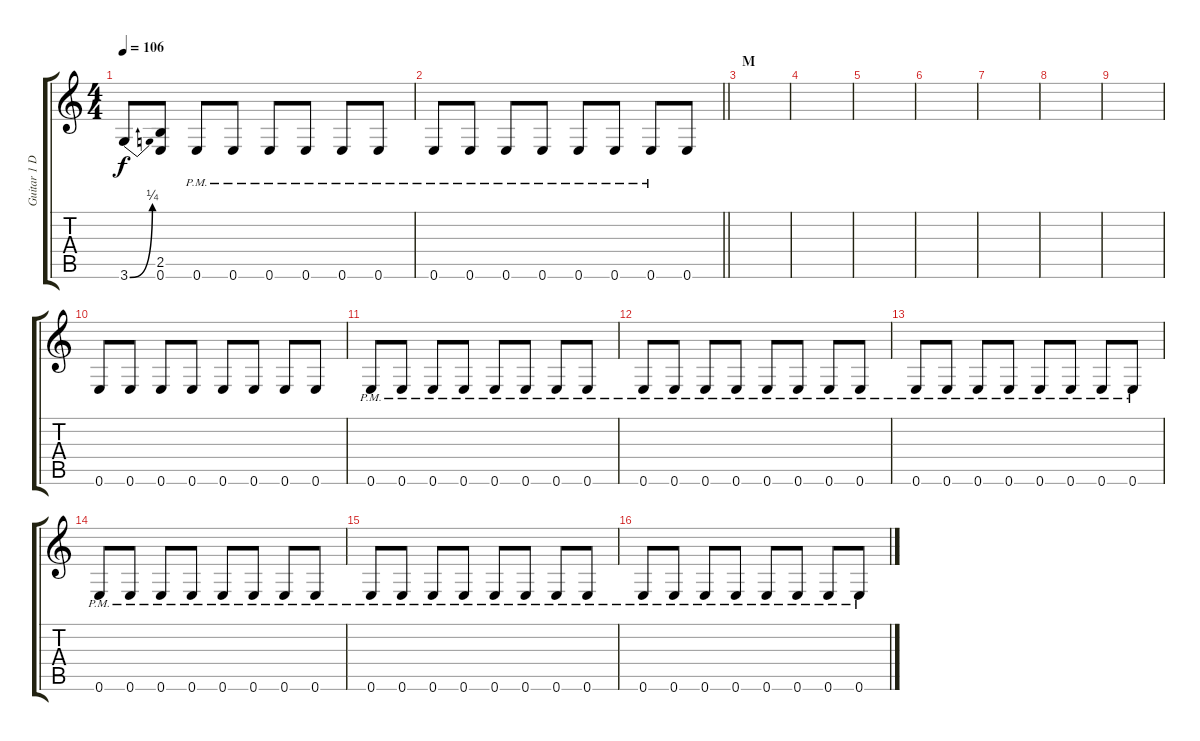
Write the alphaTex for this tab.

\track ("Guitar 1 DISTORTION" "Guitar 1 D") {instrument distortionguitar bank 255}
\staff {score tabs}
\tuning (E4 B3 G3 D3 A2 E2) {hide}
\ts (4 4)
\tempo 106
\clef g2
\ks c
3.6{be (bend 0 0 60 1)}.8{dy f} (2.5 0.6).8 0.6{pm}.8 0.6{pm}.8 0.6{pm}.8 0.6{pm}.8 0.6{pm}.8 0.6{pm}.8 |
\barLineRight lightlight
0.6{pm}.8 0.6{pm}.8 0.6{pm}.8 0.6{pm}.8 0.6{pm}.8 0.6{pm}.8 0.6{pm}.8 0.6.8 |
\section ("" "M")
|
|
|
|
|
|
|
0.6.8 0.6.8 0.6.8 0.6.8 0.6.8 0.6.8 0.6.8 0.6.8 |
0.6{pm}.8 0.6{pm}.8 0.6{pm}.8 0.6{pm}.8 0.6{pm}.8 0.6{pm}.8 0.6{pm}.8 0.6{pm}.8 |
0.6{pm}.8 0.6{pm}.8 0.6{pm}.8 0.6{pm}.8 0.6{pm}.8 0.6{pm}.8 0.6{pm}.8 0.6{pm}.8 |
0.6{pm}.8 0.6{pm}.8 0.6{pm}.8 0.6{pm}.8 0.6{pm}.8 0.6{pm}.8 0.6{pm}.8 0.6{pm}.8 |
0.6{pm}.8 0.6{pm}.8 0.6{pm}.8 0.6{pm}.8 0.6{pm}.8 0.6{pm}.8 0.6{pm}.8 0.6{pm}.8 |
0.6{pm}.8 0.6{pm}.8 0.6{pm}.8 0.6{pm}.8 0.6{pm}.8 0.6{pm}.8 0.6{pm}.8 0.6{pm}.8 |
0.6{pm}.8 0.6{pm}.8 0.6{pm}.8 0.6{pm}.8 0.6{pm}.8 0.6{pm}.8 0.6{pm}.8 0.6{pm}.8
